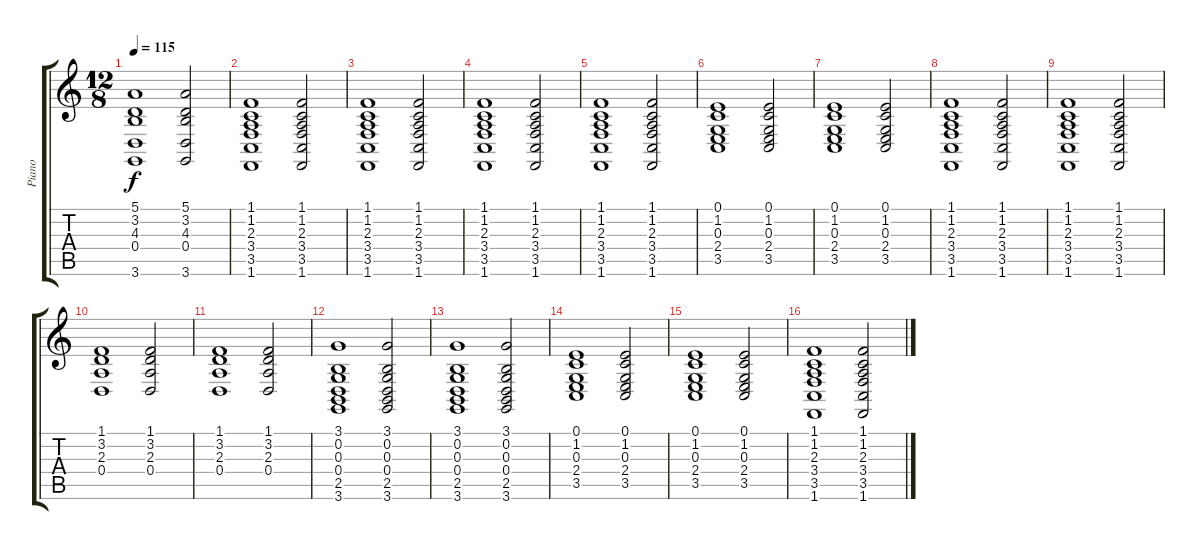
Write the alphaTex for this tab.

\track ("Piano" "Piano") {instrument acousticgrandpiano}
\staff {score tabs}
\tuning (E4 B3 G3 D3 A2 E2) {hide}
\ts (12 8)
\tempo 115
\clef g2
\ks c
(5.1 3.2 4.3 0.4 3.6).1{dy f} (5.1 3.2 4.3 0.4 3.6).2 |
(1.1 1.2 2.3 3.4 3.5 1.6).1 (1.1 1.2 2.3 3.4 3.5 1.6).2 |
(1.1 1.2 2.3 3.4 3.5 1.6).1 (1.1 1.2 2.3 3.4 3.5 1.6).2 |
(1.1 1.2 2.3 3.4 3.5 1.6).1 (1.1 1.2 2.3 3.4 3.5 1.6).2 |
(1.1 1.2 2.3 3.4 3.5 1.6).1 (1.1 1.2 2.3 3.4 3.5 1.6).2 |
(0.1 1.2 0.3 2.4 3.5).1 (0.1 1.2 0.3 2.4 3.5).2 |
(0.1 1.2 0.3 2.4 3.5).1 (0.1 1.2 0.3 2.4 3.5).2 |
(1.1 1.2 2.3 3.4 3.5 1.6).1 (1.1 1.2 2.3 3.4 3.5 1.6).2 |
(1.1 1.2 2.3 3.4 3.5 1.6).1 (1.1 1.2 2.3 3.4 3.5 1.6).2 |
(1.1 3.2 2.3 0.4).1 (1.1 3.2 2.3 0.4).2 |
(1.1 3.2 2.3 0.4).1 (1.1 3.2 2.3 0.4).2 |
(3.1 0.2 0.3 0.4 2.5 3.6).1 (3.1 0.2 0.3 0.4 2.5 3.6).2 |
(3.1 0.2 0.3 0.4 2.5 3.6).1 (3.1 0.2 0.3 0.4 2.5 3.6).2 |
(0.1 1.2 0.3 2.4 3.5).1 (0.1 1.2 0.3 2.4 3.5).2 |
(0.1 1.2 0.3 2.4 3.5).1 (0.1 1.2 0.3 2.4 3.5).2 |
(1.1 1.2 2.3 3.4 3.5 1.6).1 (1.1 1.2 2.3 3.4 3.5 1.6).2
